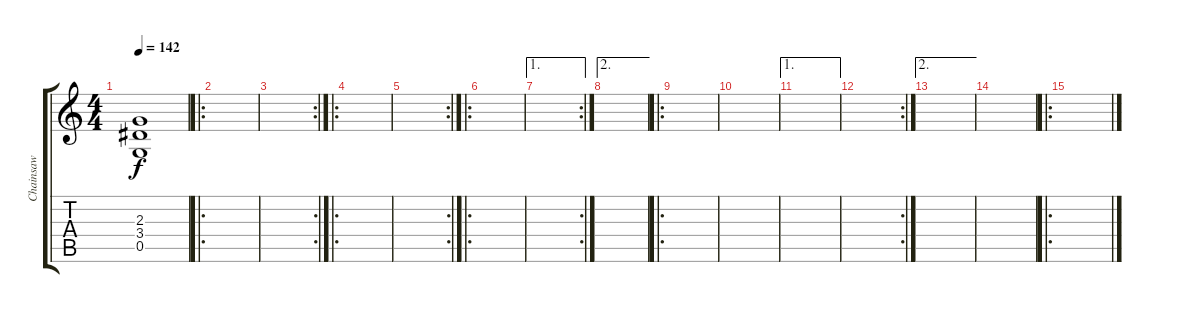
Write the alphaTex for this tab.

\track ("Chainsaw  clean" "Chainsaw  ") {instrument overdrivenguitar}
\staff {score tabs}
\tuning (D4 A3 F3 C3 G2 C2) {hide}
\ts (4 4)
\tempo 142
\clef g2
\ks c
(2.3{t} 3.4{t} 0.5{t}).1{dy f} |
\ro
|
\rc 2
|
\ro
|
\rc 2
|
\ro
|
\ae 1
\rc 2
|
\ae 2
|
\ro
|
|
\ae 1
|
\rc 2
|
\ae 2
|
|
\ro
